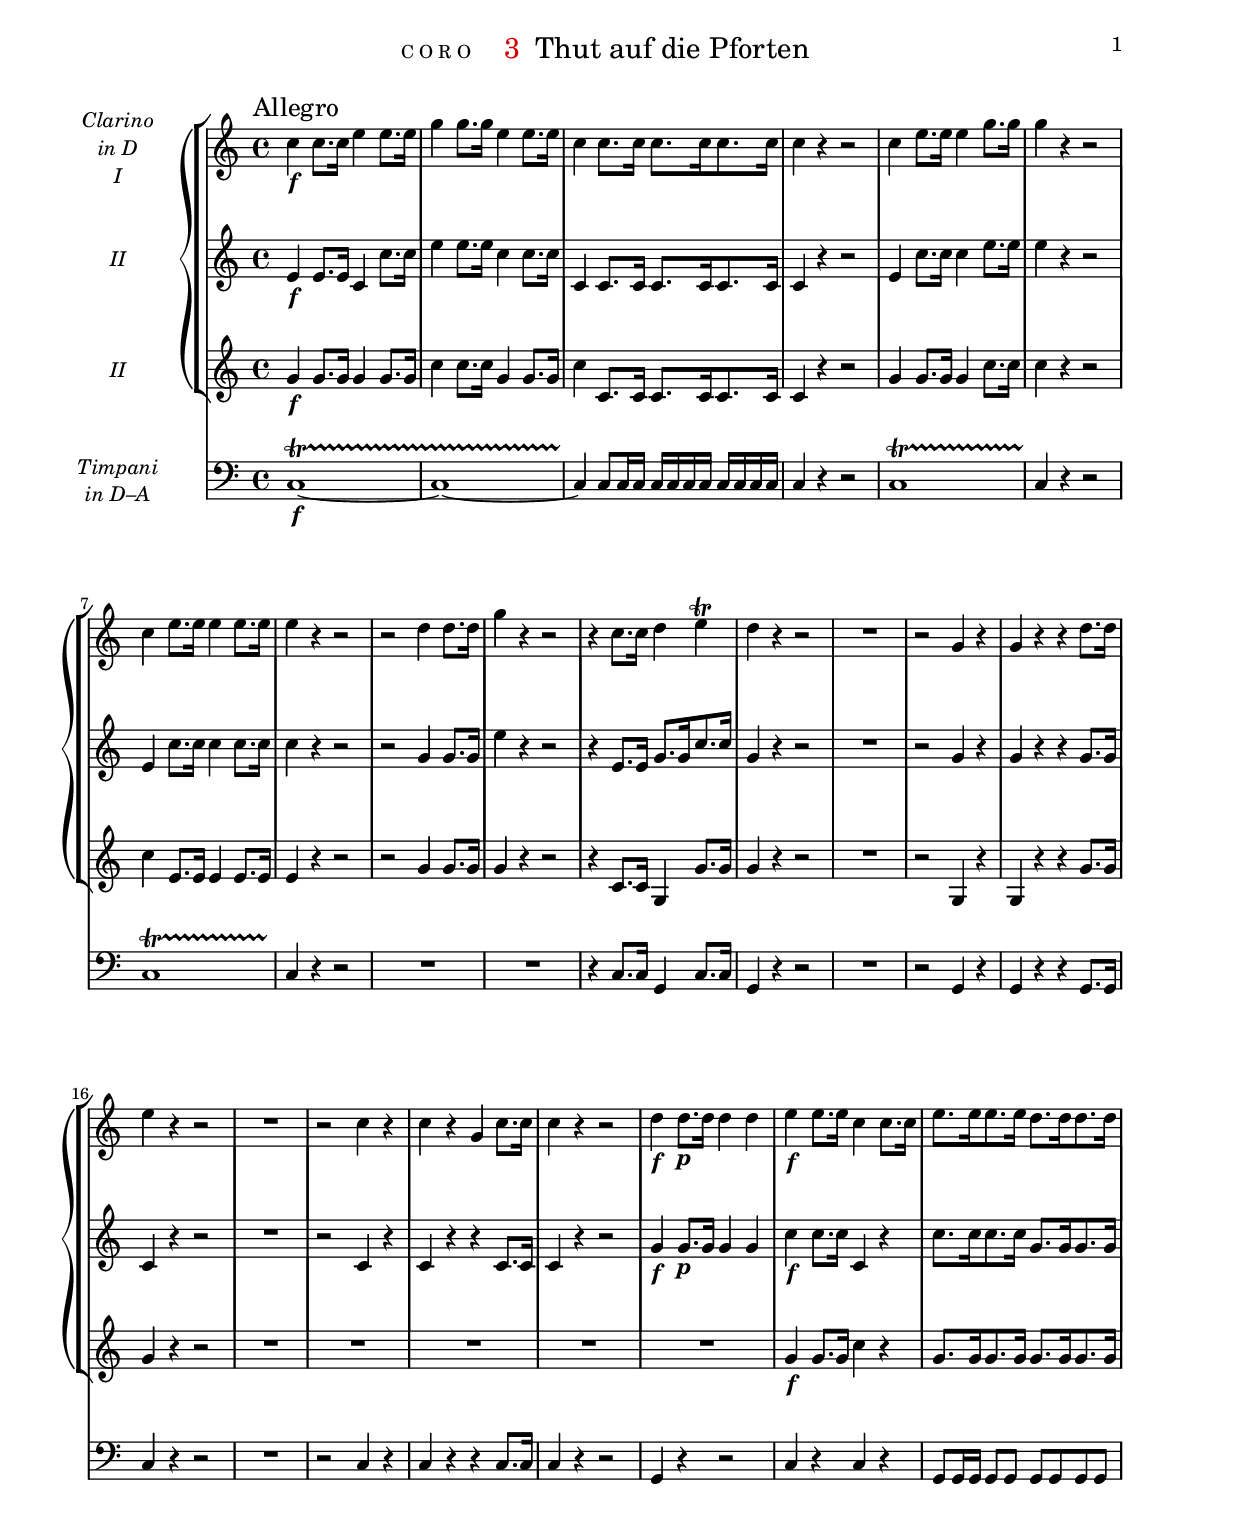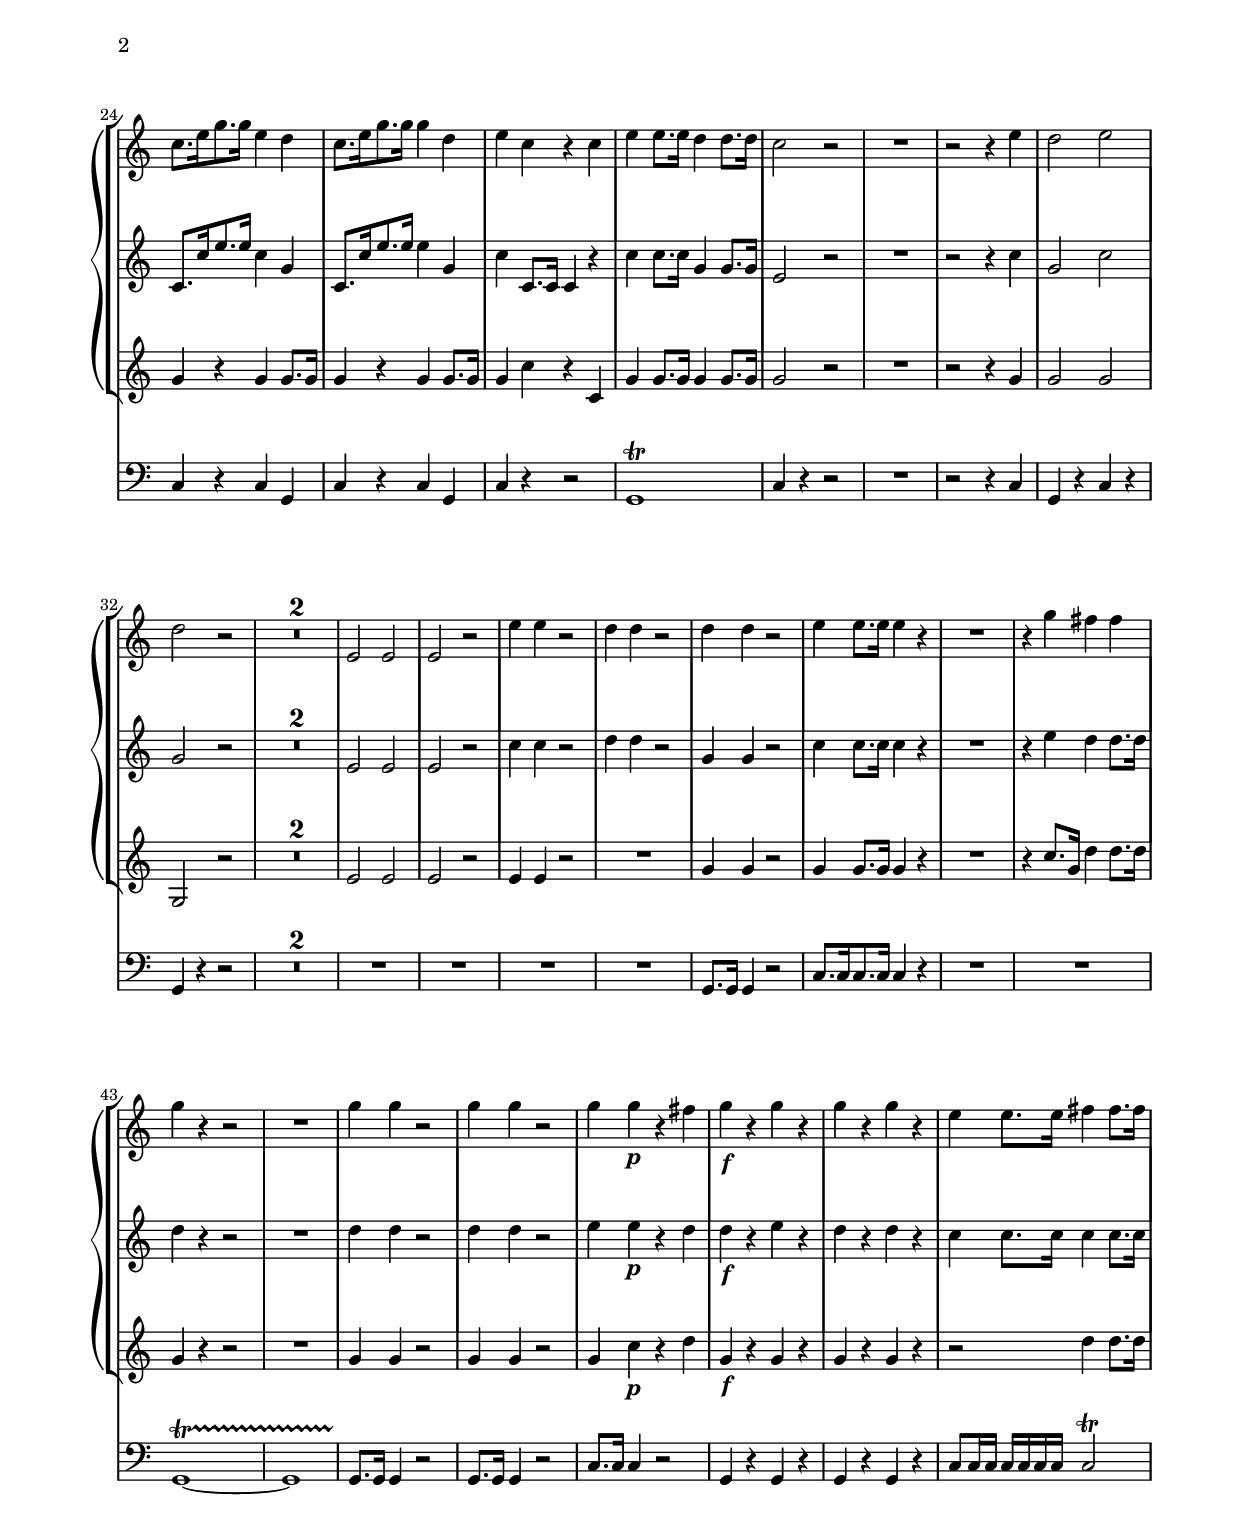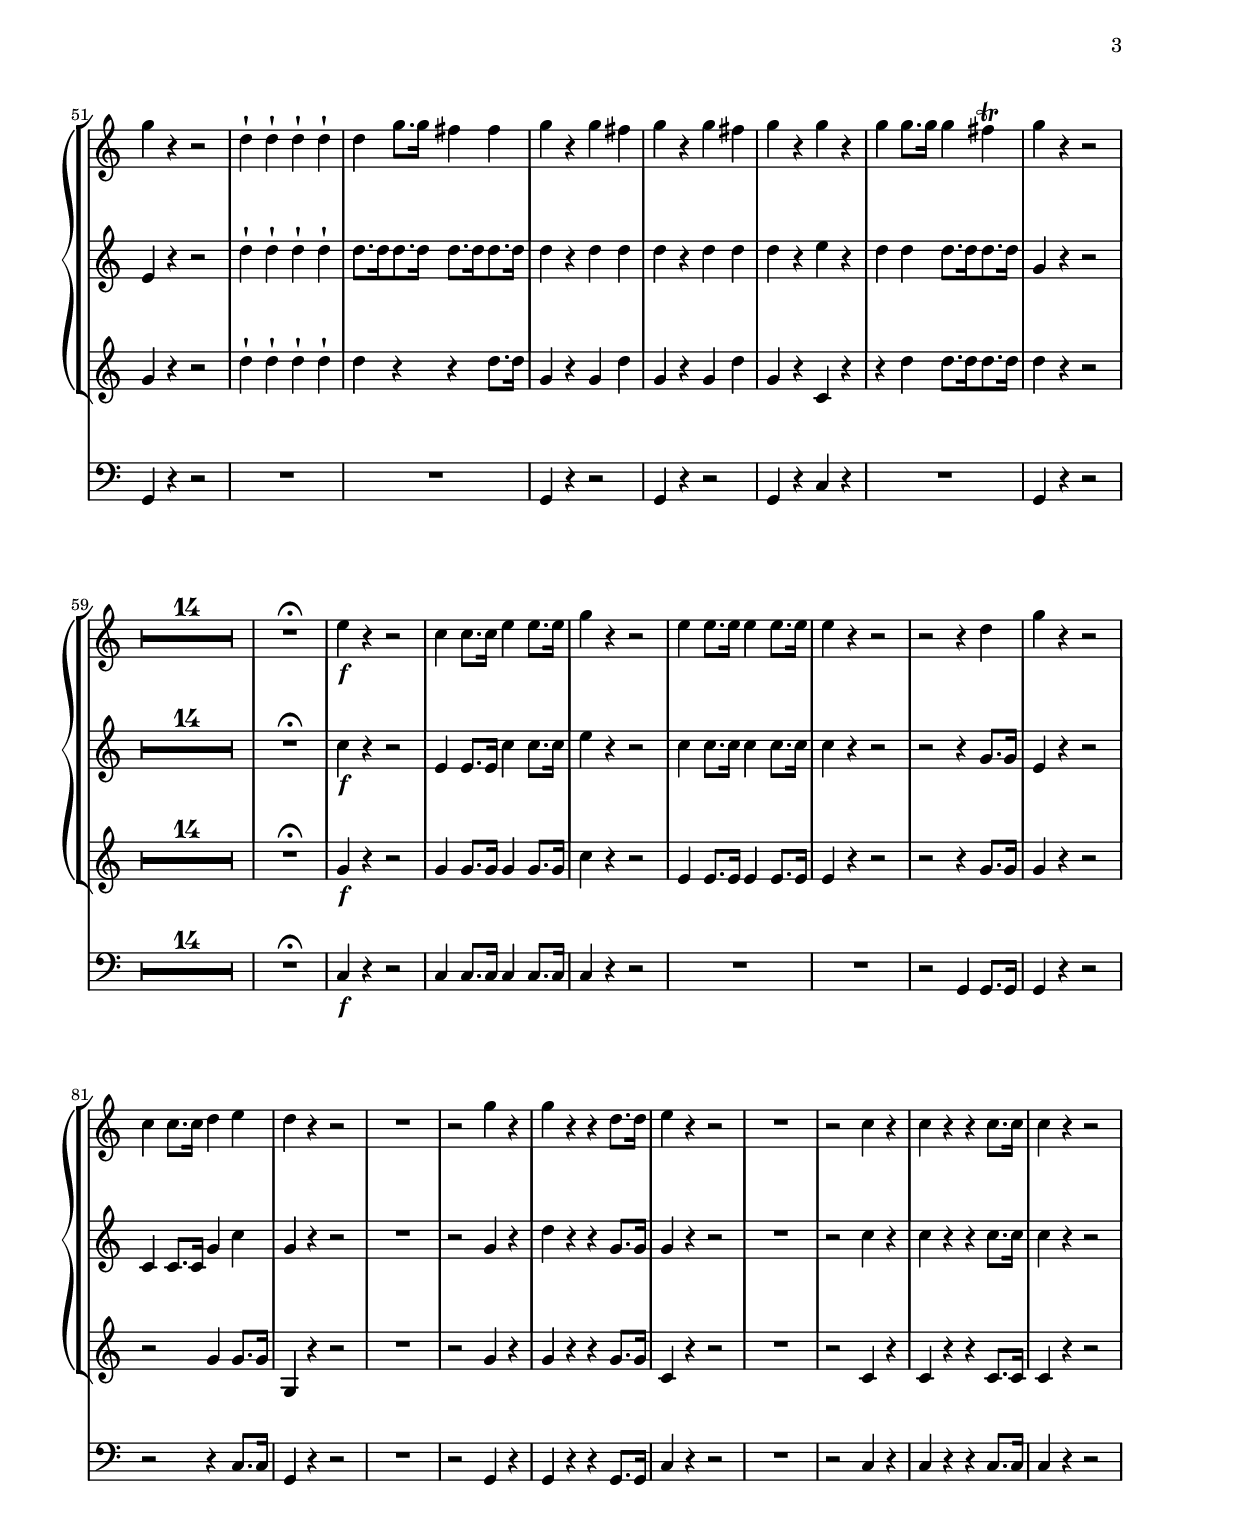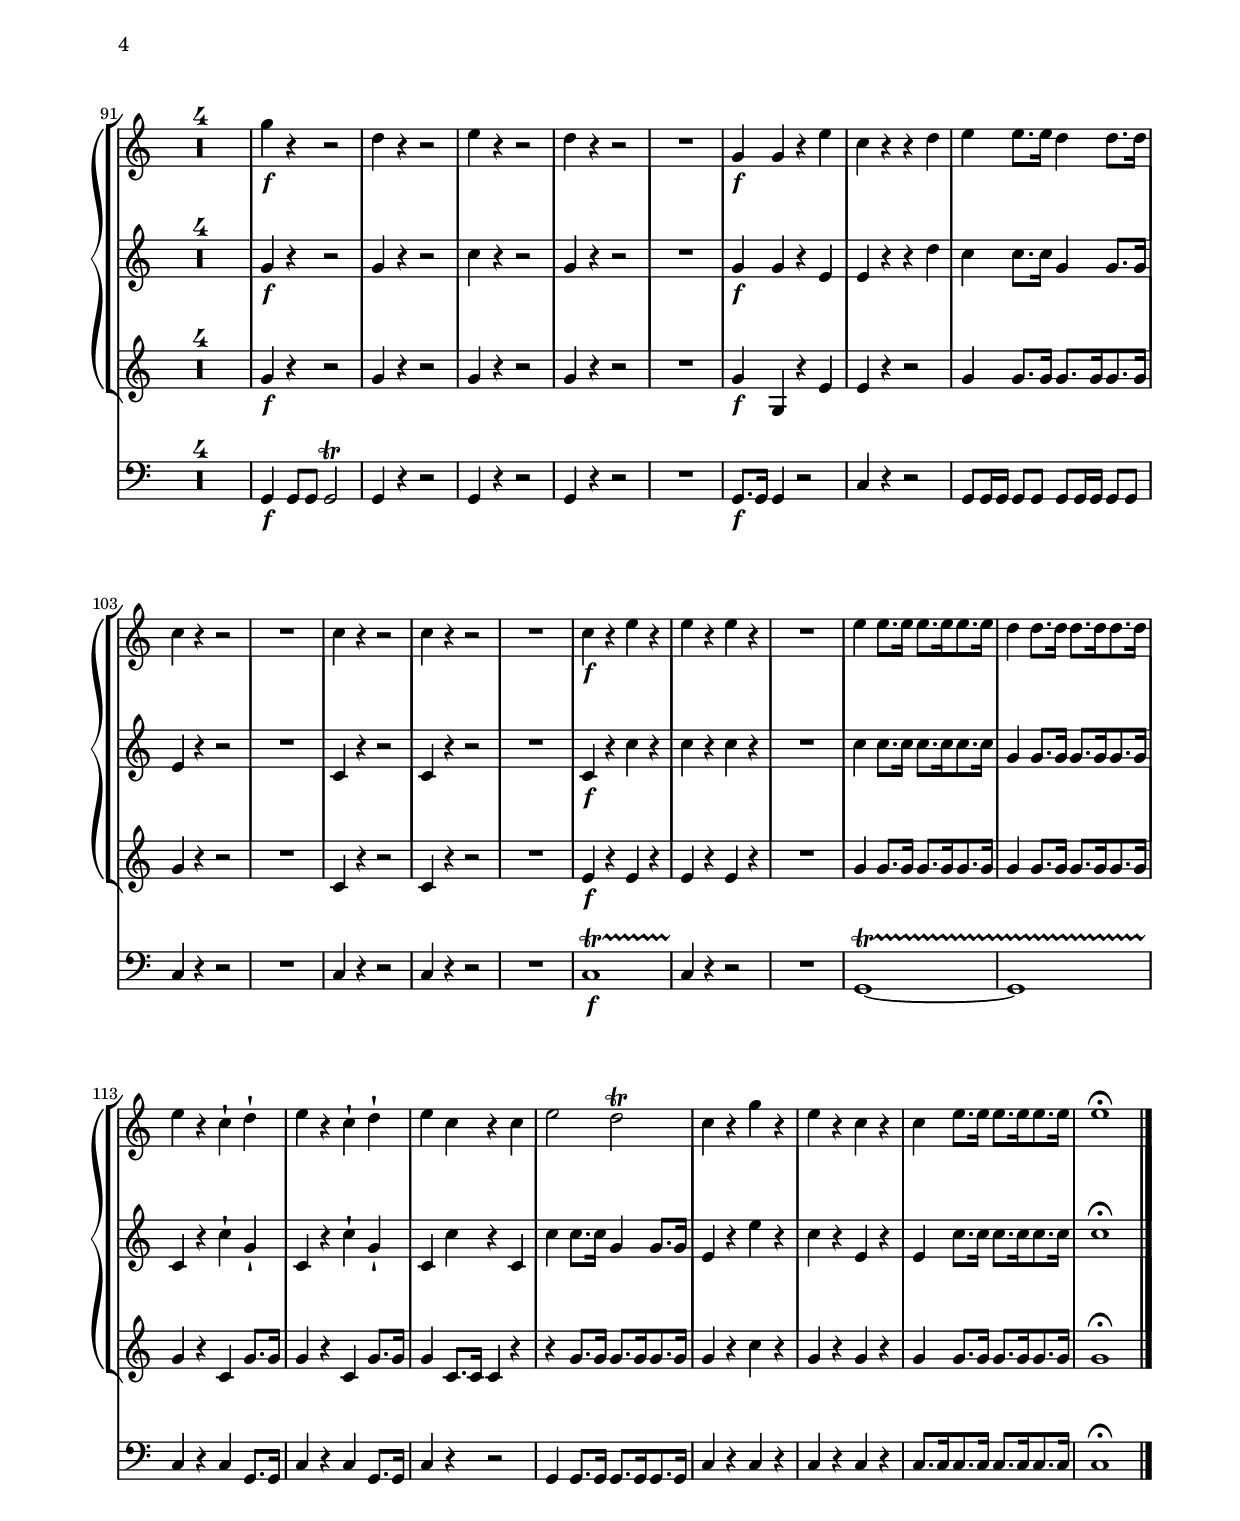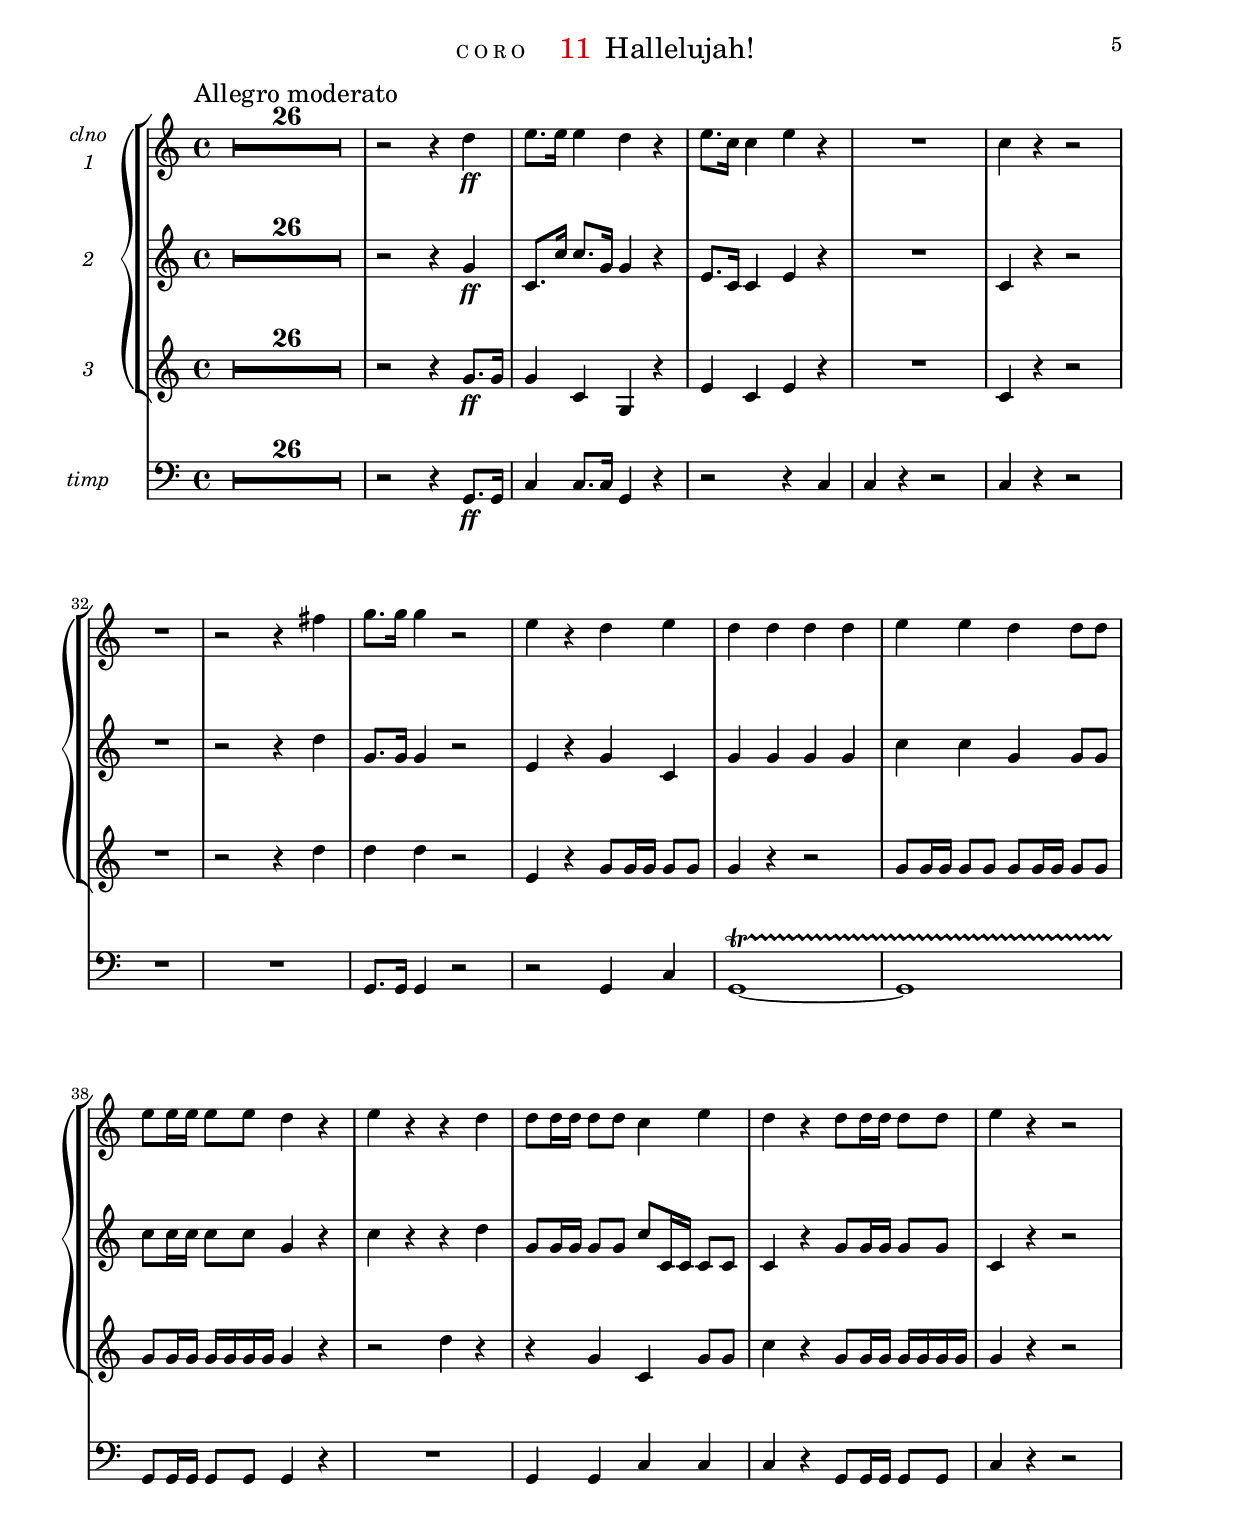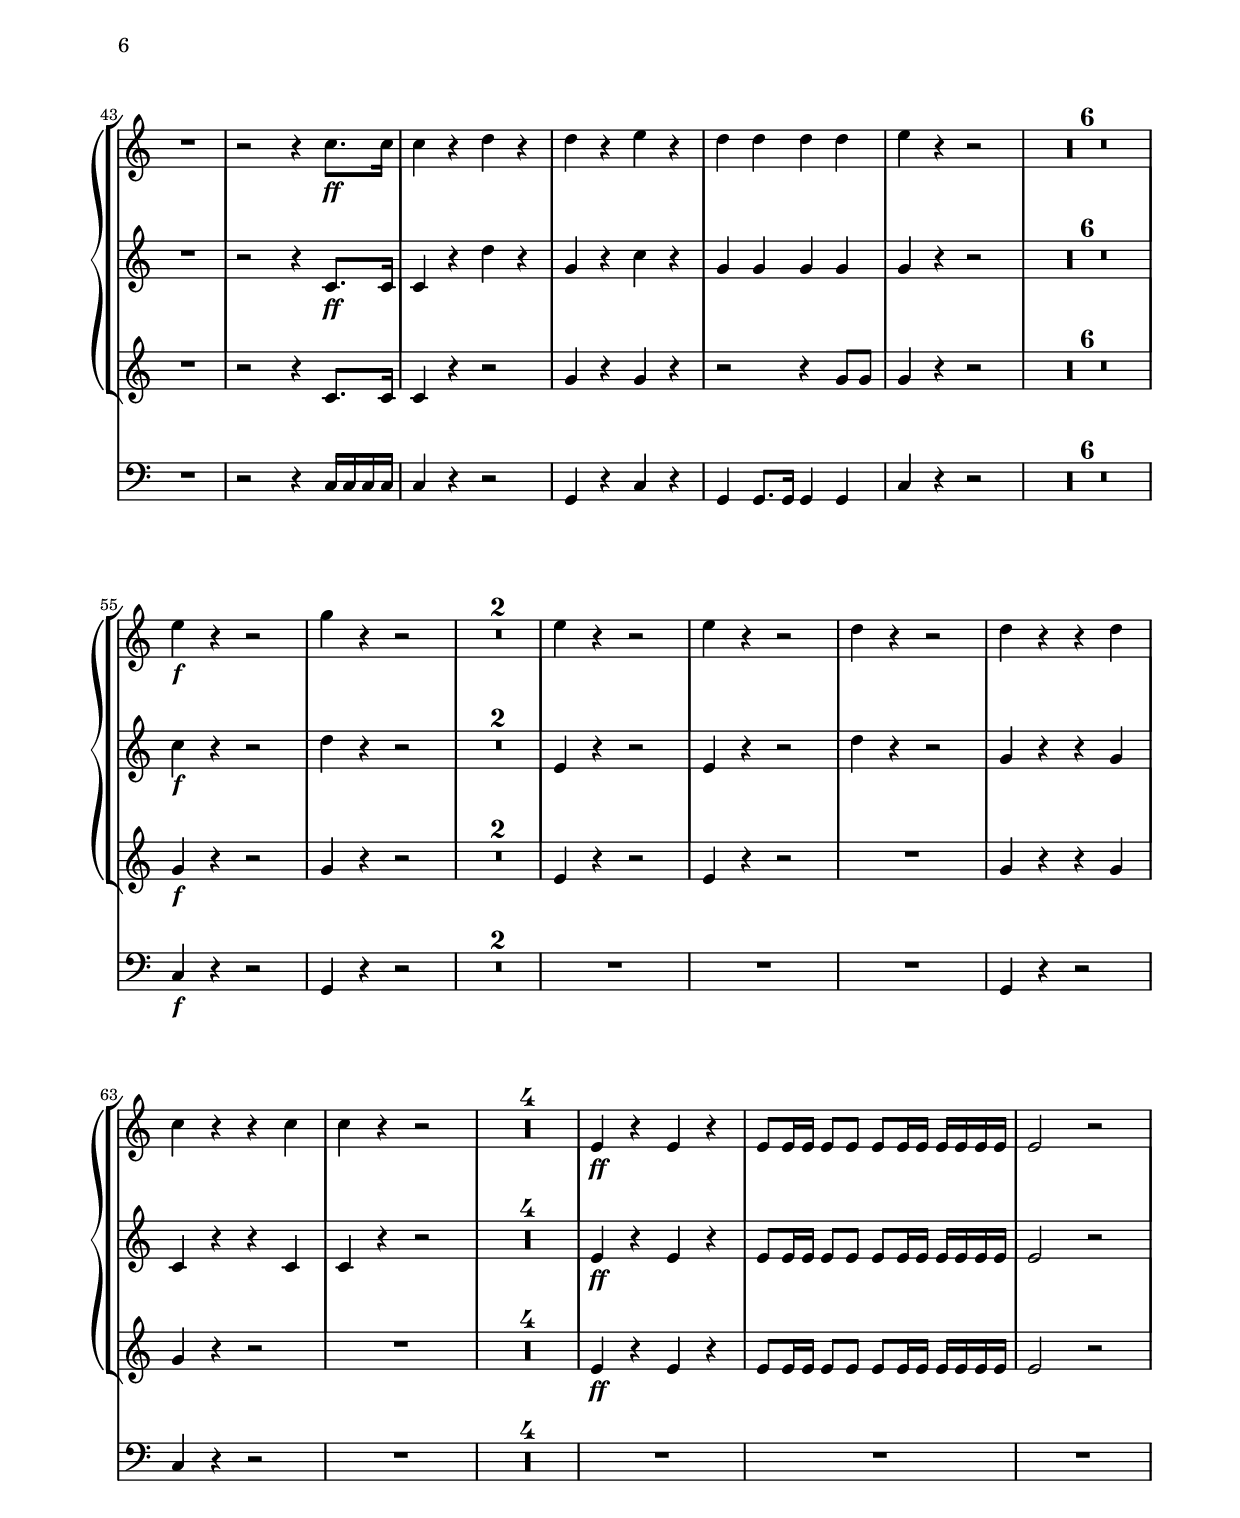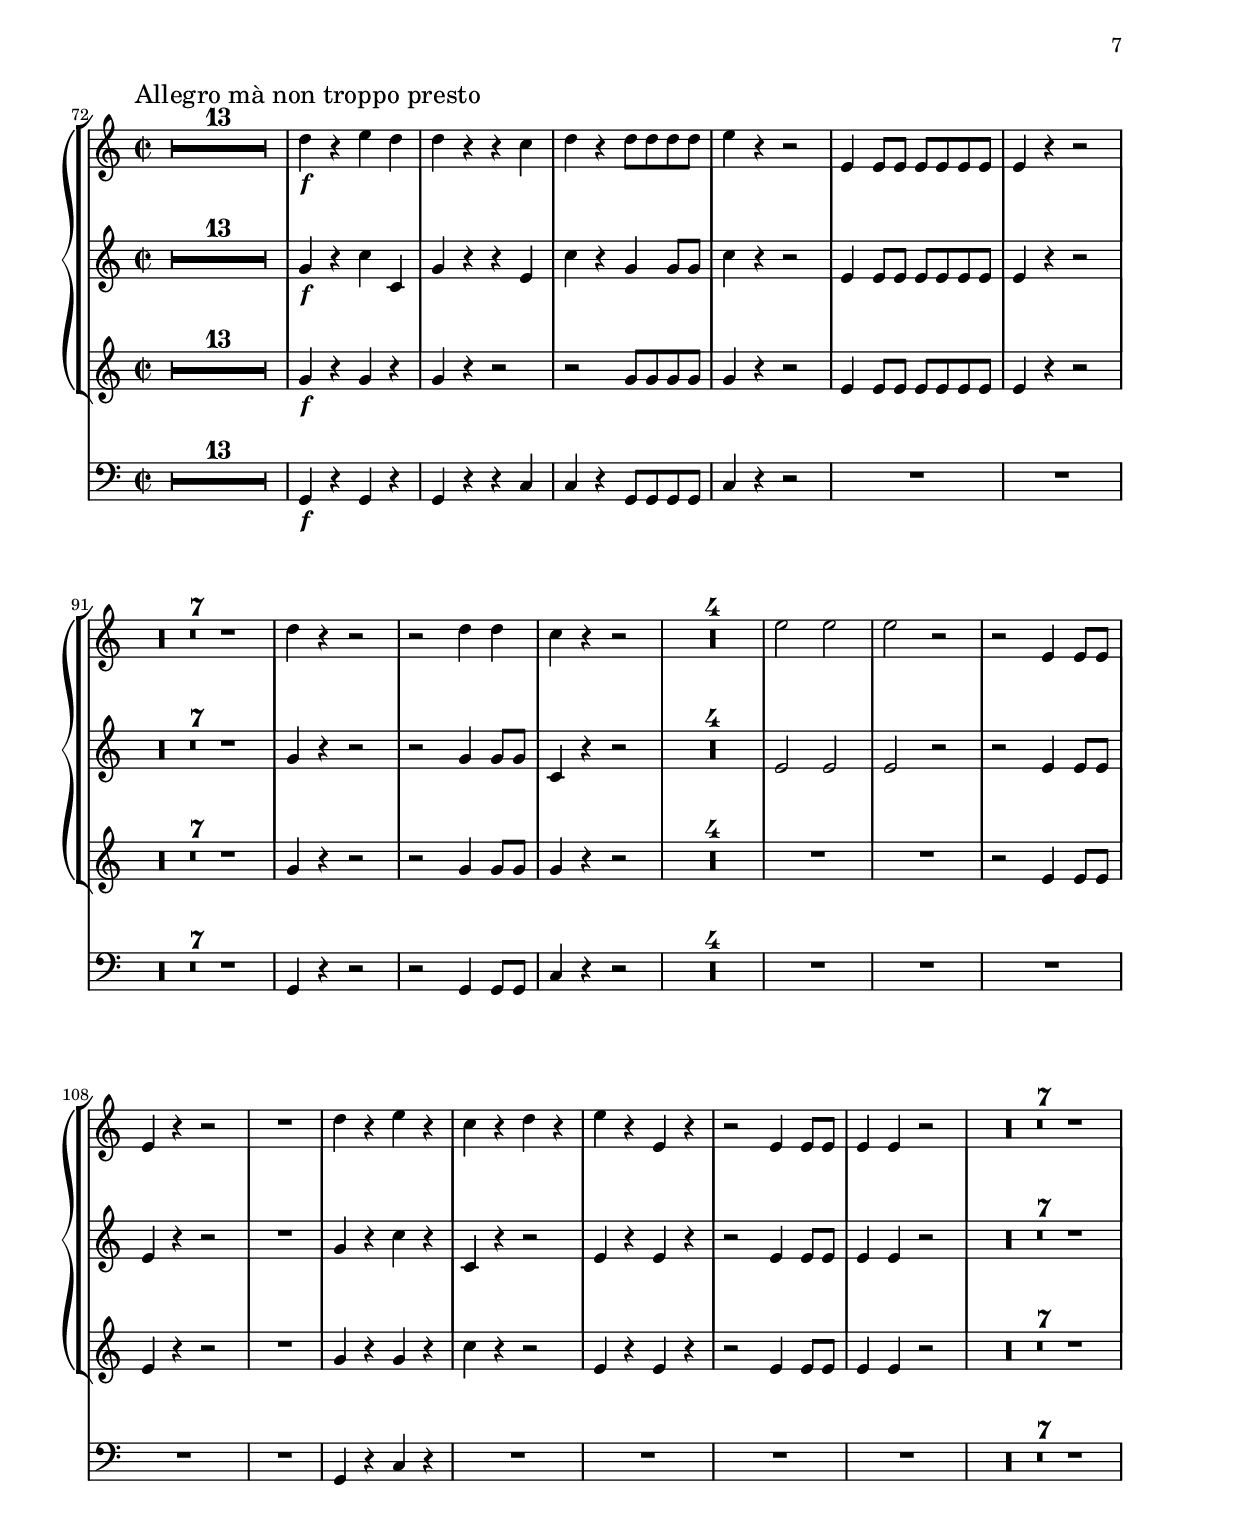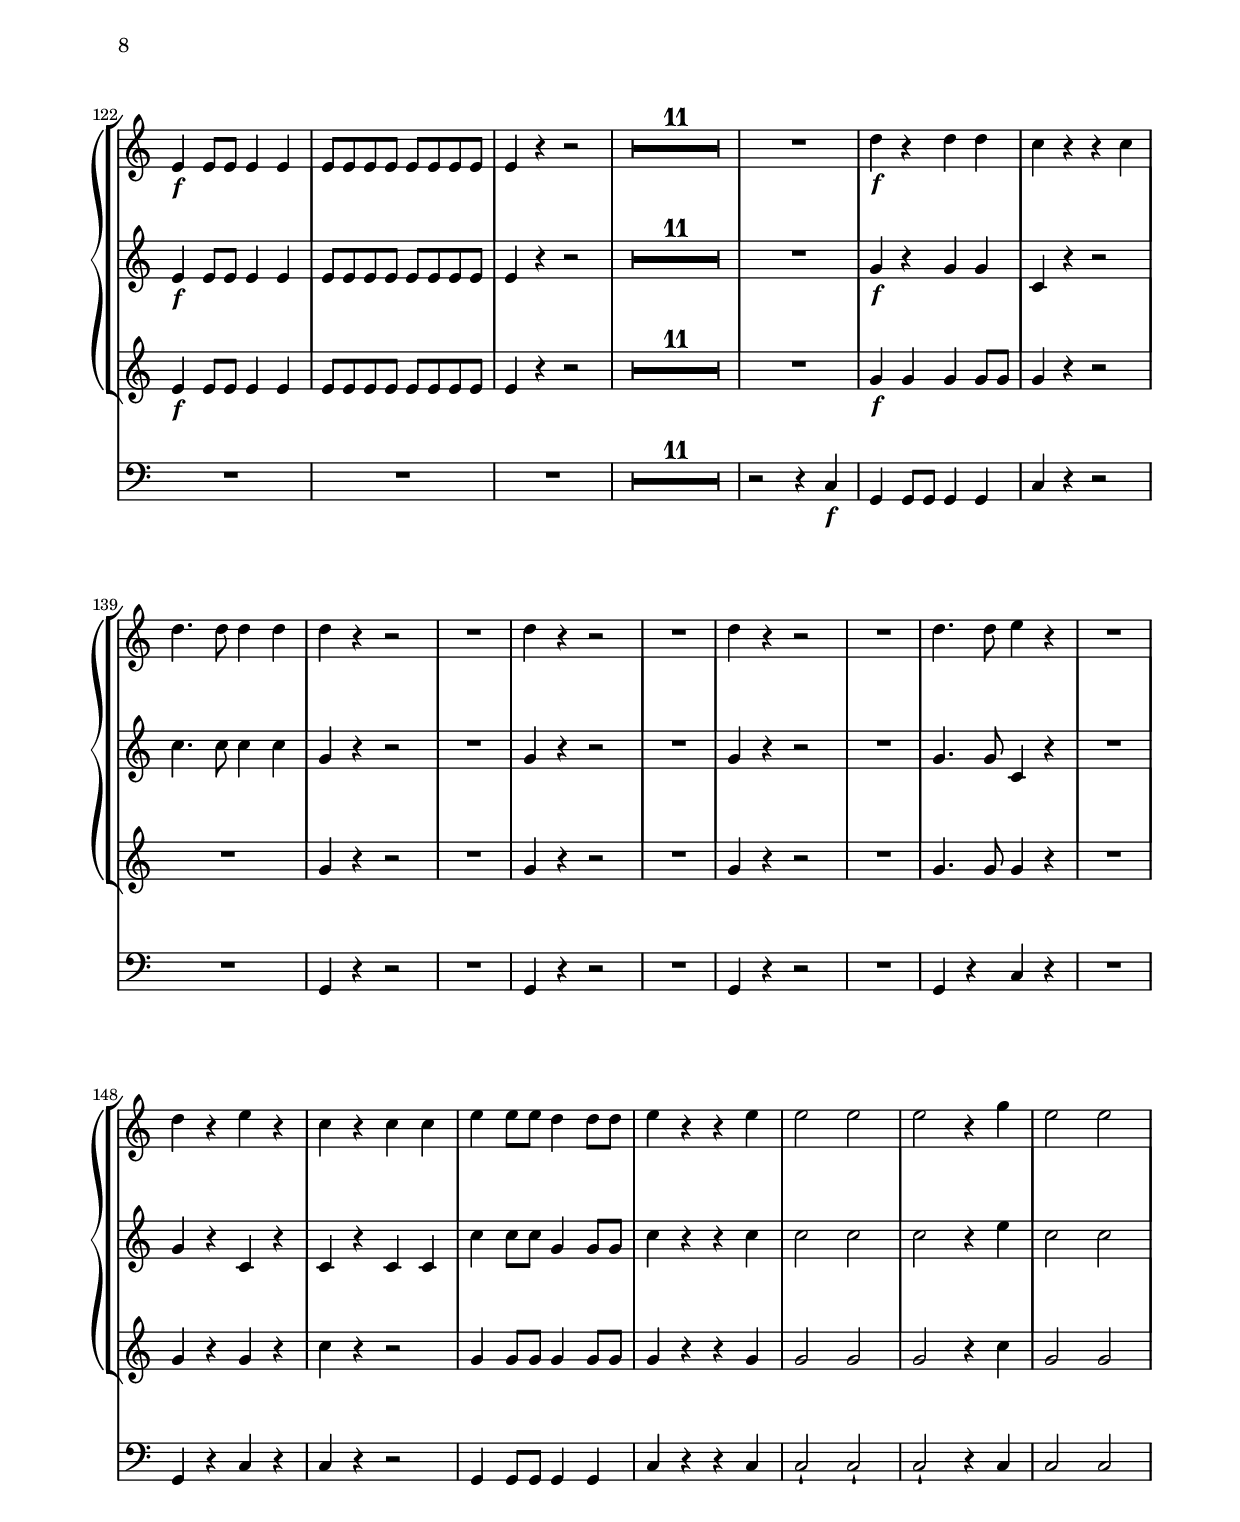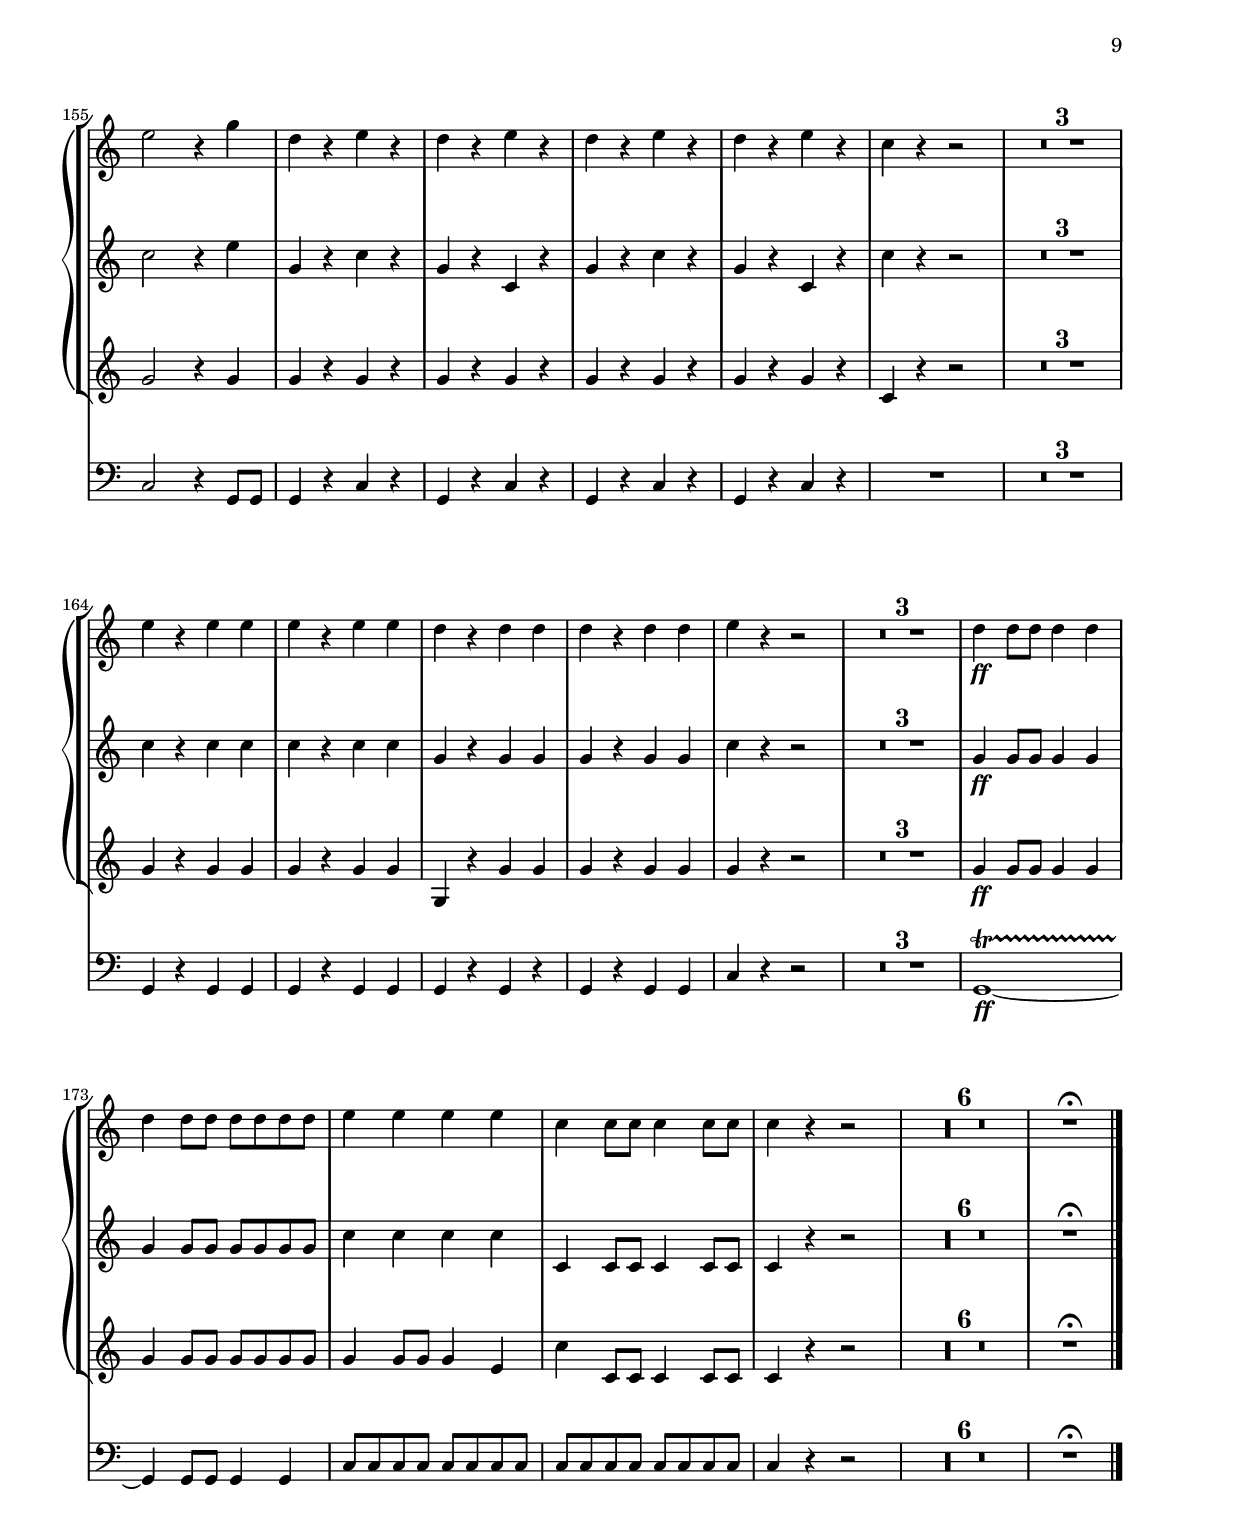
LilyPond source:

\version "2.22.0"

\include "../definitions.ly"

\paper {
  indent = 1\cm
  top-margin = 1.5\cm
  system-separator-markup = ##f
  system-system-spacing =
    #'((basic-distance . 17)
       (minimum-distance . 17)
       (padding . -100)
       (stretchability . 0))

  top-system-spacing =
    #'((basic-distance . 12)
       (minimum-distance . 12)
       (padding . -100)
       (stretchability . 0))

  top-markup-spacing =
    #'((basic-distance . 0)
       (minimum-distance . 0)
       (padding . -100)
       (stretchability . 0))

  markup-system-spacing =
    #'((basic-distance . 12)
       (minimum-distance . 12)
       (padding . -100)
       (stretchability . 0))

  last-bottom-spacing =
    #'((basic-distance . 0)
       (minimum-distance . 0)
       (padding . 0)
       (stretchability . 1.0e7))

  systems-per-page = #3
}

#(set-global-staff-size 17.82)

\layout {
  \context {
    \GrandStaff
    \override StaffGrouper.staffgroup-staff-spacing =
      #'((basic-distance . 12)
        (minimum-distance . 12)
        (padding . -100)
        (stretchability . 0))
    \override StaffGrouper.staff-staff-spacing =
      #'((basic-distance . 12)
        (minimum-distance . 12)
        (padding . -100)
        (stretchability . 0))

  }
}


\book {
  \bookpart {
    \header {
      genre = "C O R O"
      number = "3"
      title = "Thut auf die Pforten"
    }
    \paper { indent = 2\cm }
    \score {
      <<
        \new StaffGroup <<
          \new GrandStaff <<
            \new Staff {
              \set Staff.instrumentName = \markup \center-column { "Clarino" "in D" "I" }
              \ThutAufClarinoI
            }
            \new Staff {
              \set Staff.instrumentName = "II"
              \ThutAufClarinoII
            }
            \new Staff {
              \set Staff.instrumentName = "II"
              \ThutAufClarinoIII
            }
          >>
        >>
        \new Staff {
          \set Staff.instrumentName = \markup \center-column { "Timpani" "in D–A" }
          \ThutAufTimpani
        }
      >>
    }
  }
  \bookpart {
    \header {
      genre = "C O R O"
      number = "11"
      title = "Hallelujah!"
    }
    \score {
      <<
        \new StaffGroup <<
          \new GrandStaff <<
            \new Staff {
              \set Staff.instrumentName = \markup \center-column { "clno" "1" }
              \HallelujahClarinoI
            }
            \new Staff {
              \set Staff.instrumentName = "2"
              \HallelujahClarinoII
            }
            \new Staff {
              \set Staff.instrumentName = "3"
              \HallelujahClarinoIII
            }
          >>
        >>
        \new Staff {
          \set Staff.instrumentName = "timp"
          \HallelujahTimpani
        }
      >>
    }
  }
  \bookpart {
    \paper { indent = 0\cm }
    \score {
      <<
        \new StaffGroup <<
          \new GrandStaff <<
            \new Staff {
              \HallelujahFugaClarinoI
            }
            \new Staff {
              \HallelujahFugaClarinoII
            }
            \new Staff {
              \HallelujahFugaClarinoIII
            }
          >>
        >>
        \new Staff { \HallelujahFugaTimpani }
      >>
    }
  }
}
